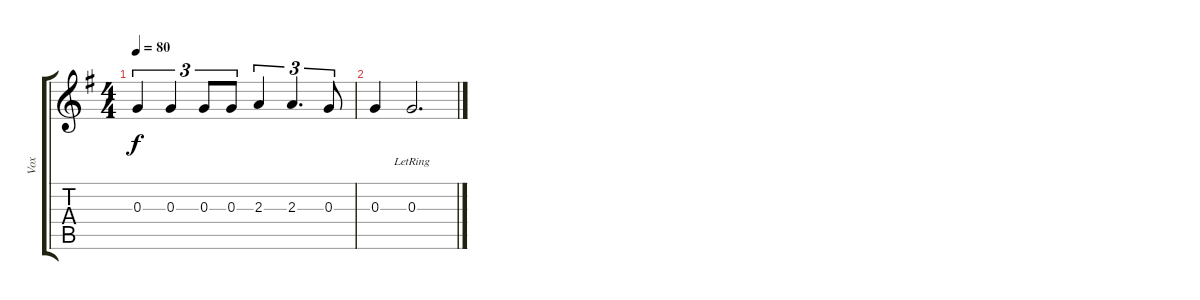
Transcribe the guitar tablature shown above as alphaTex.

\track ("Vox" "Vox") {instrument fretlessbass}
\staff {score tabs}
\tuning (E4 B3 G3 D3 A2 E2) {hide}
\ts (4 4)
\tempo 80
\clef g2
\ks g
0.3.4{tu (3 2) dy f} 0.3.4{tu (3 2)} 0.3.8{tu (3 2)} 0.3.8{tu (3 2)} 2.3.4{tu (3 2)} 2.3.4{d tu (3 2)} 0.3.8{tu (3 2)} |
0.3.4 0.3{lr}.2{d}
